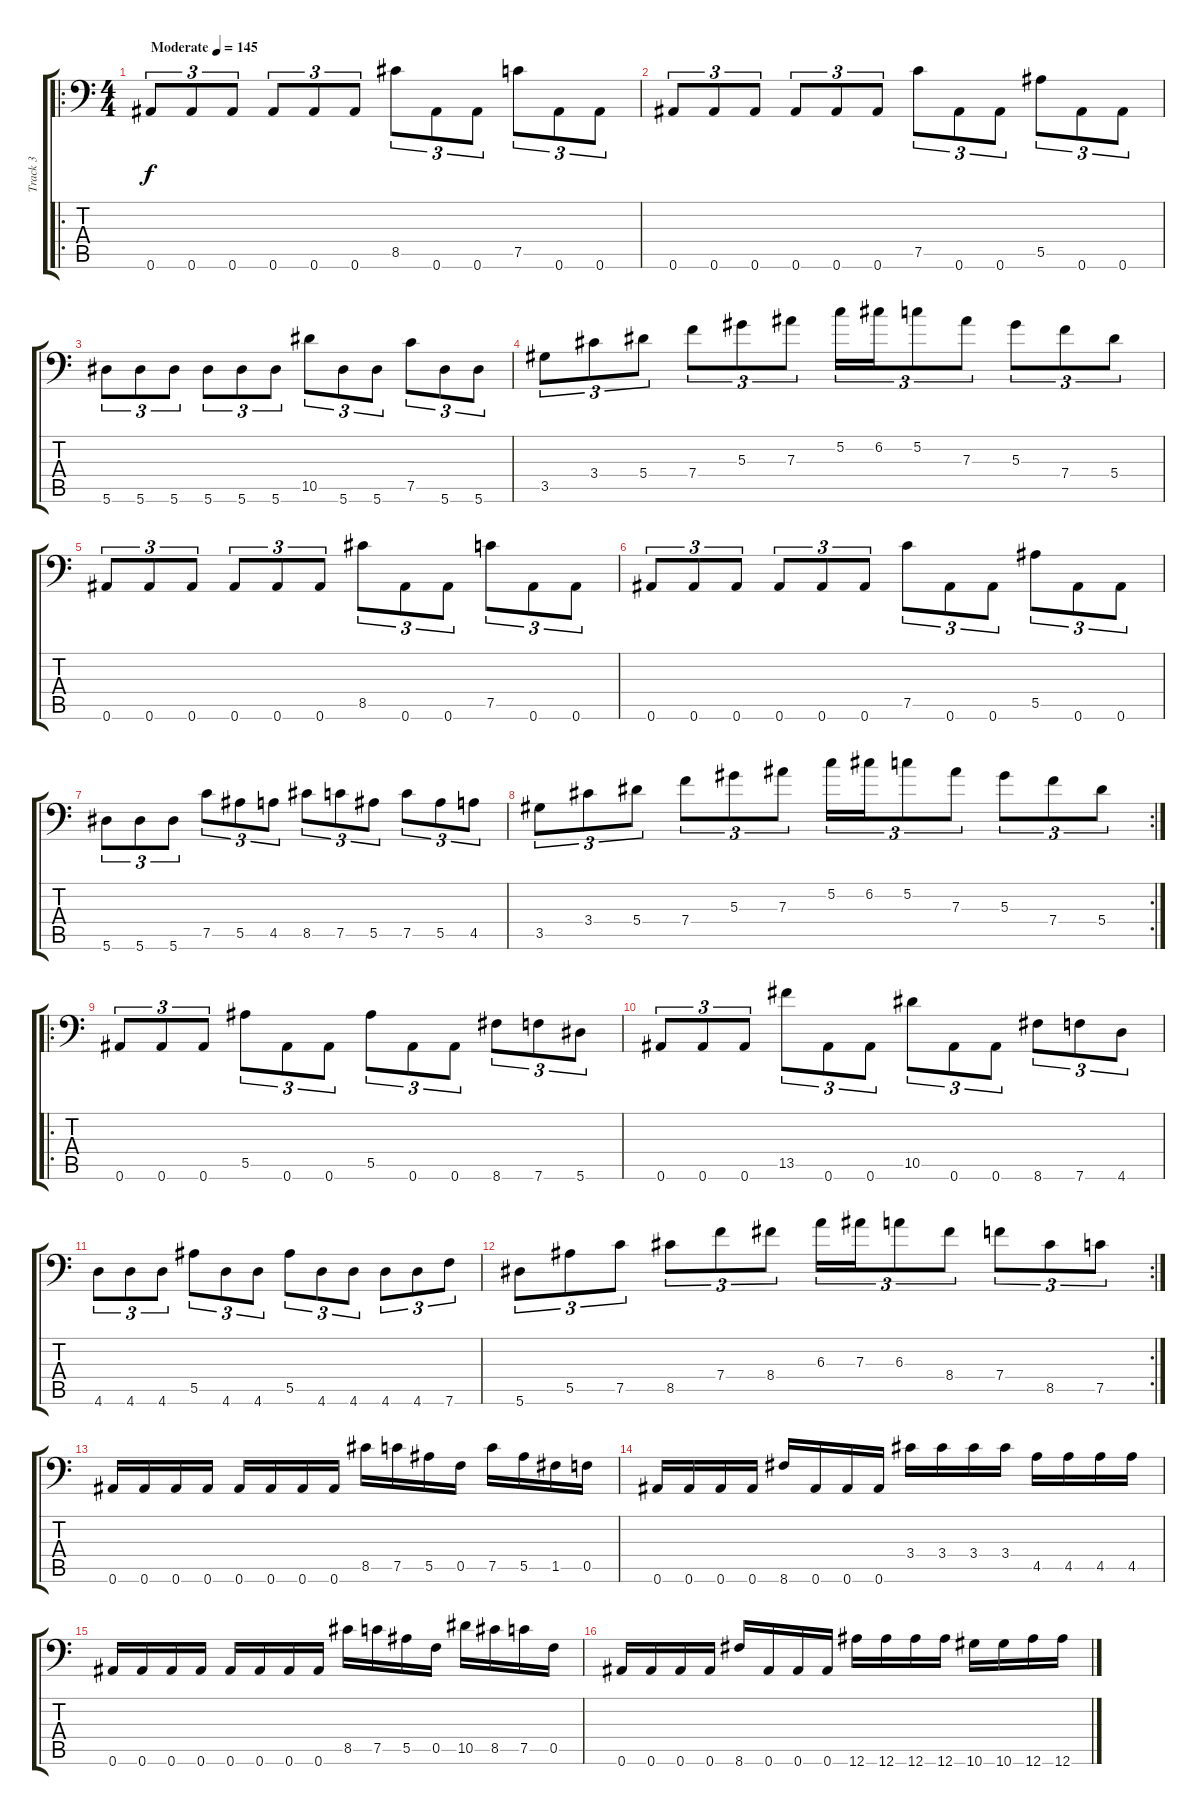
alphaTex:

\track ("Track 3" "Track 3") {instrument distortionguitar}
\staff {score tabs}
\tuning (C4 G3 Eb3 Bb2 F2 Bb1) {hide}
\ro
\ts (4 4)
\tempo (145 "Moderate")
\clef f4
\ks c
0.6.8{tu (3 2) dy f instrument distortionguitar} 0.6.8{tu (3 2)} 0.6.8{tu (3 2)} 0.6.8{tu (3 2)} 0.6.8{tu (3 2)} 0.6.8{tu (3 2)} 8.5.8{tu (3 2)} 0.6.8{tu (3 2)} 0.6.8{tu (3 2)} 7.5.8{tu (3 2)} 0.6.8{tu (3 2)} 0.6.8{tu (3 2)} |
0.6.8{tu (3 2)} 0.6.8{tu (3 2)} 0.6.8{tu (3 2)} 0.6.8{tu (3 2)} 0.6.8{tu (3 2)} 0.6.8{tu (3 2)} 7.5.8{tu (3 2)} 0.6.8{tu (3 2)} 0.6.8{tu (3 2)} 5.5.8{tu (3 2)} 0.6.8{tu (3 2)} 0.6.8{tu (3 2)} |
5.6.8{tu (3 2)} 5.6.8{tu (3 2)} 5.6.8{tu (3 2)} 5.6.8{tu (3 2)} 5.6.8{tu (3 2)} 5.6.8{tu (3 2)} 10.5.8{tu (3 2)} 5.6.8{tu (3 2)} 5.6.8{tu (3 2)} 7.5.8{tu (3 2)} 5.6.8{tu (3 2)} 5.6.8{tu (3 2)} |
3.5.8{tu (3 2)} 3.4.8{tu (3 2)} 5.4.8{tu (3 2)} 7.4.8{tu (3 2)} 5.3.8{tu (3 2)} 7.3.8{tu (3 2)} 5.2.16{tu (3 2)} 6.2.16{tu (3 2)} 5.2.8{tu (3 2)} 7.3.8{tu (3 2)} 5.3.8{tu (3 2)} 7.4.8{tu (3 2)} 5.4.8{tu (3 2)} |
0.6.8{tu (3 2)} 0.6.8{tu (3 2)} 0.6.8{tu (3 2)} 0.6.8{tu (3 2)} 0.6.8{tu (3 2)} 0.6.8{tu (3 2)} 8.5.8{tu (3 2)} 0.6.8{tu (3 2)} 0.6.8{tu (3 2)} 7.5.8{tu (3 2)} 0.6.8{tu (3 2)} 0.6.8{tu (3 2)} |
0.6.8{tu (3 2)} 0.6.8{tu (3 2)} 0.6.8{tu (3 2)} 0.6.8{tu (3 2)} 0.6.8{tu (3 2)} 0.6.8{tu (3 2)} 7.5.8{tu (3 2)} 0.6.8{tu (3 2)} 0.6.8{tu (3 2)} 5.5.8{tu (3 2)} 0.6.8{tu (3 2)} 0.6.8{tu (3 2)} |
5.6.8{tu (3 2)} 5.6.8{tu (3 2)} 5.6.8{tu (3 2)} 7.5.8{tu (3 2)} 5.5.8{tu (3 2)} 4.5.8{tu (3 2)} 8.5.8{tu (3 2)} 7.5.8{tu (3 2)} 5.5.8{tu (3 2)} 7.5.8{tu (3 2)} 5.5.8{tu (3 2)} 4.5.8{tu (3 2)} |
\rc 2
3.5.8{tu (3 2)} 3.4.8{tu (3 2)} 5.4.8{tu (3 2)} 7.4.8{tu (3 2)} 5.3.8{tu (3 2)} 7.3.8{tu (3 2)} 5.2.16{tu (3 2)} 6.2.16{tu (3 2)} 5.2.8{tu (3 2)} 7.3.8{tu (3 2)} 5.3.8{tu (3 2)} 7.4.8{tu (3 2)} 5.4.8{tu (3 2)} |
\ro
0.6.8{tu (3 2)} 0.6.8{tu (3 2)} 0.6.8{tu (3 2)} 5.5.8{tu (3 2)} 0.6.8{tu (3 2)} 0.6.8{tu (3 2)} 5.5.8{tu (3 2)} 0.6.8{tu (3 2)} 0.6.8{tu (3 2)} 8.6.8{tu (3 2)} 7.6.8{tu (3 2)} 5.6.8{tu (3 2)} |
0.6.8{tu (3 2)} 0.6.8{tu (3 2)} 0.6.8{tu (3 2)} 13.5.8{tu (3 2)} 0.6.8{tu (3 2)} 0.6.8{tu (3 2)} 10.5.8{tu (3 2)} 0.6.8{tu (3 2)} 0.6.8{tu (3 2)} 8.6.8{tu (3 2)} 7.6.8{tu (3 2)} 4.6.8{tu (3 2)} |
4.6.8{tu (3 2)} 4.6.8{tu (3 2)} 4.6.8{tu (3 2)} 5.5.8{tu (3 2)} 4.6.8{tu (3 2)} 4.6.8{tu (3 2)} 5.5.8{tu (3 2)} 4.6.8{tu (3 2)} 4.6.8{tu (3 2)} 4.6.8{tu (3 2)} 4.6.8{tu (3 2)} 7.6.8{tu (3 2)} |
\rc 2
5.6.8{tu (3 2)} 5.5.8{tu (3 2)} 7.5.8{tu (3 2)} 8.5.8{tu (3 2)} 7.4.8{tu (3 2)} 8.4.8{tu (3 2)} 6.3.16{tu (3 2)} 7.3.16{tu (3 2)} 6.3.8{tu (3 2)} 8.4.8{tu (3 2)} 7.4.8{tu (3 2)} 8.5.8{tu (3 2)} 7.5.8{tu (3 2)} |
0.6.16 0.6.16 0.6.16 0.6.16 0.6.16 0.6.16 0.6.16 0.6.16 8.5.16 7.5.16 5.5.16 0.5.16 7.5.16 5.5.16 1.5.16 0.5.16 |
0.6.16 0.6.16 0.6.16 0.6.16 8.6.16 0.6.16 0.6.16 0.6.16 3.4.16 3.4.16 3.4.16 3.4.16 4.5.16 4.5.16 4.5.16 4.5.16 |
0.6.16 0.6.16 0.6.16 0.6.16 0.6.16 0.6.16 0.6.16 0.6.16 8.5.16 7.5.16 5.5.16 0.5.16 10.5.16 8.5.16 7.5.16 0.5.16 |
0.6.16 0.6.16 0.6.16 0.6.16 8.6.16 0.6.16 0.6.16 0.6.16 12.6.16 12.6.16 12.6.16 12.6.16 10.6.16 10.6.16 12.6.16 12.6.16
